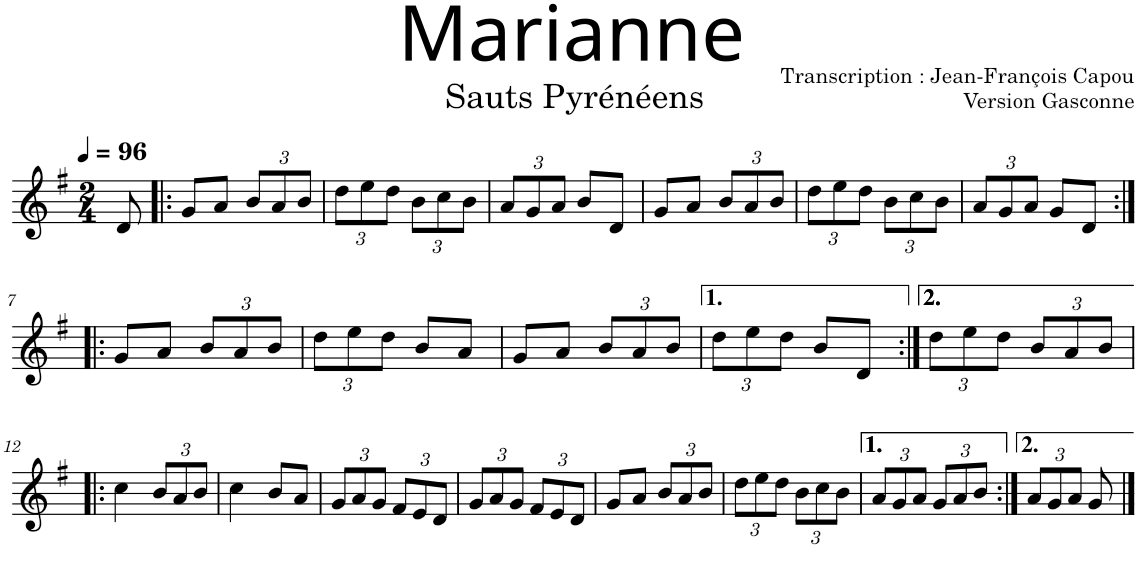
**kern
*part1
*staff1
*I"Violon
*I'Vln.
*clefG2
*k[f#]
*M2/4
*MM96
=
8d/
=1!|:
8g/L
8a/J
*Xbrackettup
12b/L
12a/
12b/J
=2
12dd\L
12ee\
12dd\J
12b\L
12cc\
12b\J
=3
12a/L
12g/
12a/J
8b/L
8d/J
=4
8g/L
8a/J
12b/L
12a/
12b/J
=5
12dd\L
12ee\
12dd\J
12b\L
12cc\
12b\J
=6
12a/L
12g/
12a/J
8g/L
8d/J
!!LO:LB:g=z
=7:|!|:
8g/L
8a/J
12b/L
12a/
12b/J
=8
12dd\L
12ee\
12dd\J
8b/L
8a/J
=9
8g/L
8a/J
12b/L
12a/
12b/J
=10
12dd\L
12ee\
12dd\J
8b/L
8d/J
=11:|!
12dd\L
12ee\
12dd\J
12b/L
12a/
12b/J
!!LO:LB:g=z
=12!|:
4cc\
12b/L
12a/
12b/J
=13
4cc\
8b/L
8a/J
=14
12g/L
12a/
12g/J
12f#/L
12e/
12d/J
=15
12g/L
12a/
12g/J
12f#/L
12e/
12d/J
=16
8g/L
8a/J
12b/L
12a/
12b/J
=17
12dd\L
12ee\
12dd\J
12b\L
12cc\
12b\J
=18
12a/L
12g/
12a/J
12g/L
12a/
12b/J
=19:|!
12a/L
12g/
12a/J
8g/
==
*-
